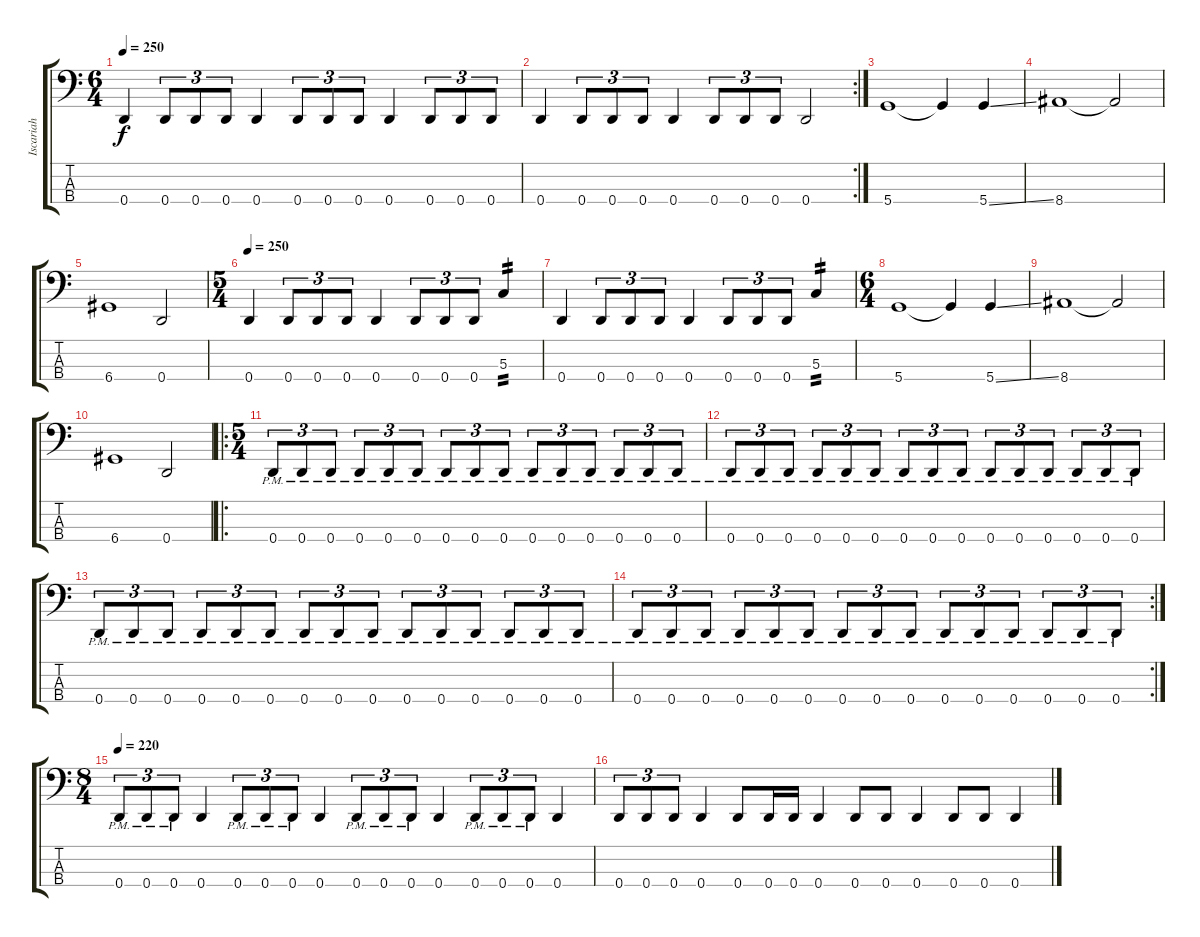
\track ("Iscariah" "Iscariah") {instrument electricbasspick}
\staff {score tabs}
\tuning (F2 C2 G1 D1) {hide}
\ts (6 4)
\tempo 250
\clef f4
\ks c
0.4.4{dy f} 0.4.8{tu (3 2)} 0.4.8{tu (3 2)} 0.4.8{tu (3 2)} 0.4.4 0.4.8{tu (3 2)} 0.4.8{tu (3 2)} 0.4.8{tu (3 2)} 0.4.4 0.4.8{tu (3 2)} 0.4.8{tu (3 2)} 0.4.8{tu (3 2)} |
\rc 2
0.4.4 0.4.8{tu (3 2)} 0.4.8{tu (3 2)} 0.4.8{tu (3 2)} 0.4.4 0.4.8{tu (3 2)} 0.4.8{tu (3 2)} 0.4.8{tu (3 2)} 0.4.2 |
5.4.1 5.4{t}.4 5.4{ss}.4 |
8.4.1 8.4{t}.2 |
6.4.1 0.4.2 |
\ts (5 4)
\tempo 250
0.4.4 0.4.8{tu (3 2)} 0.4.8{tu (3 2)} 0.4.8{tu (3 2)} 0.4.4 0.4.8{tu (3 2)} 0.4.8{tu (3 2)} 0.4.8{tu (3 2)} 5.3.4{tp 2} |
0.4.4 0.4.8{tu (3 2)} 0.4.8{tu (3 2)} 0.4.8{tu (3 2)} 0.4.4 0.4.8{tu (3 2)} 0.4.8{tu (3 2)} 0.4.8{tu (3 2)} 5.3.4{tp 2} |
\ts (6 4)
5.4.1 5.4{t}.4 5.4{ss}.4 |
8.4.1 8.4{t}.2 |
6.4.1 0.4.2 |
\ro
\ts (5 4)
0.4{pm}.8{tu (3 2)} 0.4{pm}.8{tu (3 2)} 0.4{pm}.8{tu (3 2)} 0.4{pm}.8{tu (3 2)} 0.4{pm}.8{tu (3 2)} 0.4{pm}.8{tu (3 2)} 0.4{pm}.8{tu (3 2)} 0.4{pm}.8{tu (3 2)} 0.4{pm}.8{tu (3 2)} 0.4{pm}.8{tu (3 2)} 0.4{pm}.8{tu (3 2)} 0.4{pm}.8{tu (3 2)} 0.4{pm}.8{tu (3 2)} 0.4{pm}.8{tu (3 2)} 0.4{pm}.8{tu (3 2)} |
0.4{pm}.8{tu (3 2)} 0.4{pm}.8{tu (3 2)} 0.4{pm}.8{tu (3 2)} 0.4{pm}.8{tu (3 2)} 0.4{pm}.8{tu (3 2)} 0.4{pm}.8{tu (3 2)} 0.4{pm}.8{tu (3 2)} 0.4{pm}.8{tu (3 2)} 0.4{pm}.8{tu (3 2)} 0.4{pm}.8{tu (3 2)} 0.4{pm}.8{tu (3 2)} 0.4{pm}.8{tu (3 2)} 0.4{pm}.8{tu (3 2)} 0.4{pm}.8{tu (3 2)} 0.4{pm}.8{tu (3 2)} |
0.4{pm}.8{tu (3 2)} 0.4{pm}.8{tu (3 2)} 0.4{pm}.8{tu (3 2)} 0.4{pm}.8{tu (3 2)} 0.4{pm}.8{tu (3 2)} 0.4{pm}.8{tu (3 2)} 0.4{pm}.8{tu (3 2)} 0.4{pm}.8{tu (3 2)} 0.4{pm}.8{tu (3 2)} 0.4{pm}.8{tu (3 2)} 0.4{pm}.8{tu (3 2)} 0.4{pm}.8{tu (3 2)} 0.4{pm}.8{tu (3 2)} 0.4{pm}.8{tu (3 2)} 0.4{pm}.8{tu (3 2)} |
\rc 2
0.4{pm}.8{tu (3 2)} 0.4{pm}.8{tu (3 2)} 0.4{pm}.8{tu (3 2)} 0.4{pm}.8{tu (3 2)} 0.4{pm}.8{tu (3 2)} 0.4{pm}.8{tu (3 2)} 0.4{pm}.8{tu (3 2)} 0.4{pm}.8{tu (3 2)} 0.4{pm}.8{tu (3 2)} 0.4{pm}.8{tu (3 2)} 0.4{pm}.8{tu (3 2)} 0.4{pm}.8{tu (3 2)} 0.4{pm}.8{tu (3 2)} 0.4{pm}.8{tu (3 2)} 0.4{pm}.8{tu (3 2)} |
\ts (8 4)
\tempo 220
0.4{pm}.8{tu (3 2)} 0.4{pm}.8{tu (3 2)} 0.4{pm}.8{tu (3 2)} 0.4.4 0.4{pm}.8{tu (3 2)} 0.4{pm}.8{tu (3 2)} 0.4{pm}.8{tu (3 2)} 0.4.4 0.4{pm}.8{tu (3 2)} 0.4{pm}.8{tu (3 2)} 0.4{pm}.8{tu (3 2)} 0.4.4 0.4{pm}.8{tu (3 2)} 0.4{pm}.8{tu (3 2)} 0.4{pm}.8{tu (3 2)} 0.4.4 |
0.4.8{tu (3 2)} 0.4.8{tu (3 2)} 0.4.8{tu (3 2)} 0.4.4 0.4.8 0.4.16 0.4.16 0.4.4 0.4.8 0.4.8 0.4.4 0.4.8 0.4.8 0.4.4
